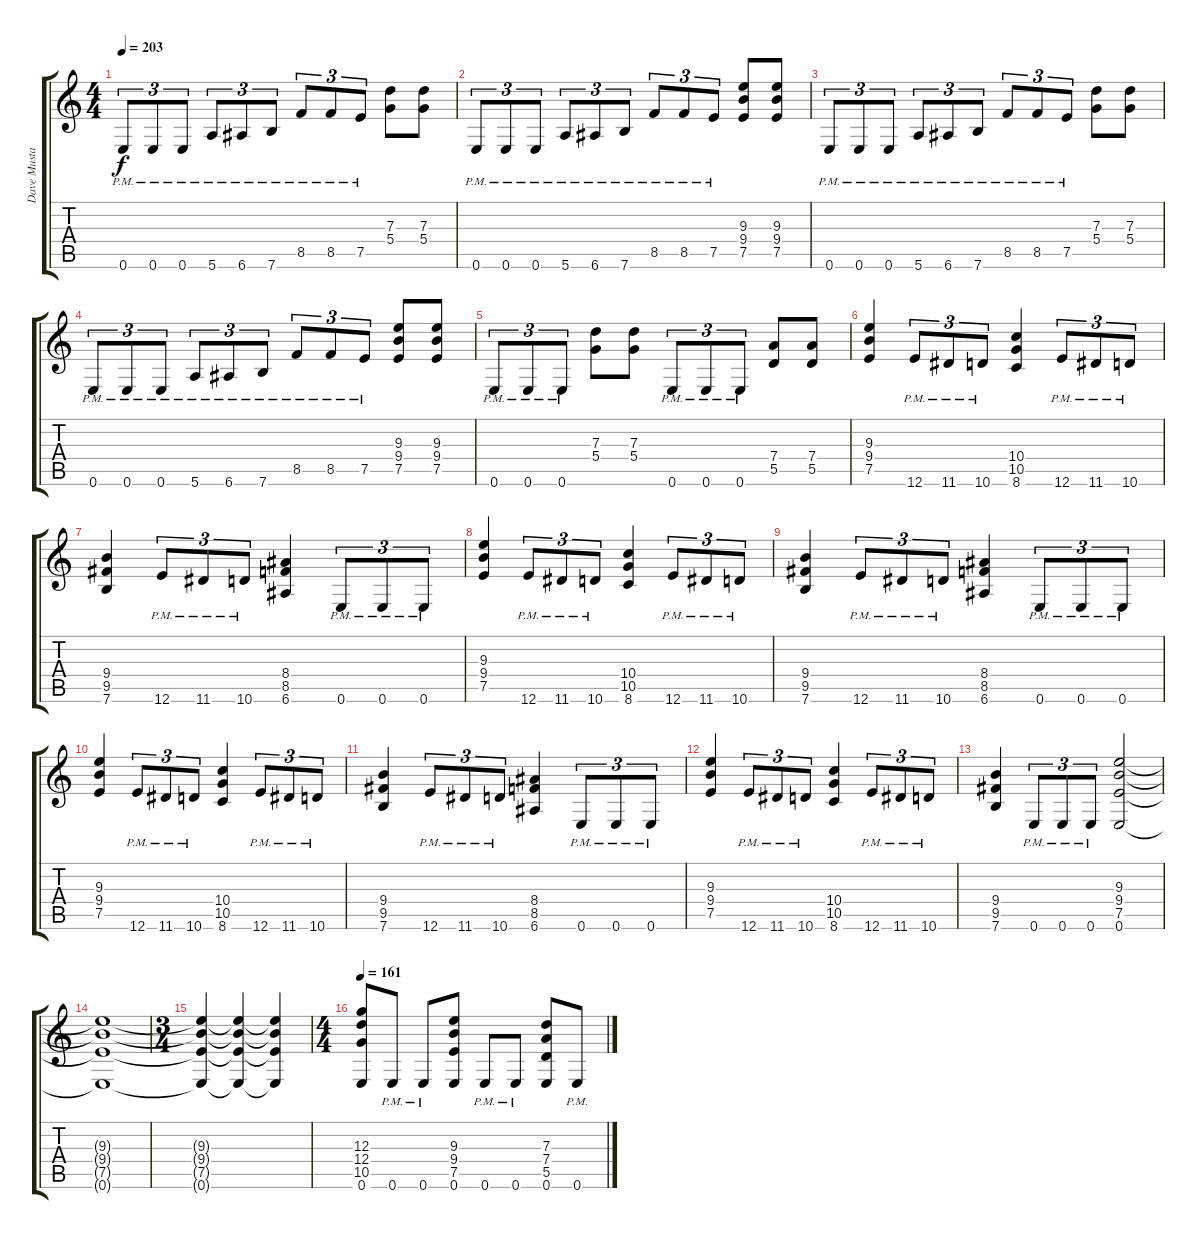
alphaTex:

\track ("Dave Mustaine" "Dave Musta") {instrument distortionguitar}
\staff {score tabs}
\tuning (E4 B3 G3 D3 A2 E2) {hide}
\ts (4 4)
\tempo 203
\clef g2
\ks c
0.6{pm}.8{tu (3 2) dy f} 0.6{pm}.8{tu (3 2)} 0.6{pm}.8{tu (3 2)} 5.6{pm}.8{tu (3 2)} 6.6{pm}.8{tu (3 2)} 7.6{pm}.8{tu (3 2)} 8.5{pm}.8{tu (3 2)} 8.5{pm}.8{tu (3 2)} 7.5{pm}.8{tu (3 2)} (7.3 5.4).8 (7.3 5.4).8 |
0.6{pm}.8{tu (3 2)} 0.6{pm}.8{tu (3 2)} 0.6{pm}.8{tu (3 2)} 5.6{pm}.8{tu (3 2)} 6.6{pm}.8{tu (3 2)} 7.6{pm}.8{tu (3 2)} 8.5{pm}.8{tu (3 2)} 8.5{pm}.8{tu (3 2)} 7.5{pm}.8{tu (3 2)} (9.3 9.4 7.5).8 (9.3 9.4 7.5).8 |
0.6{pm}.8{tu (3 2)} 0.6{pm}.8{tu (3 2)} 0.6{pm}.8{tu (3 2)} 5.6{pm}.8{tu (3 2)} 6.6{pm}.8{tu (3 2)} 7.6{pm}.8{tu (3 2)} 8.5{pm}.8{tu (3 2)} 8.5{pm}.8{tu (3 2)} 7.5{pm}.8{tu (3 2)} (7.3 5.4).8 (7.3 5.4).8 |
0.6{pm}.8{tu (3 2)} 0.6{pm}.8{tu (3 2)} 0.6{pm}.8{tu (3 2)} 5.6{pm}.8{tu (3 2)} 6.6{pm}.8{tu (3 2)} 7.6{pm}.8{tu (3 2)} 8.5{pm}.8{tu (3 2)} 8.5{pm}.8{tu (3 2)} 7.5{pm}.8{tu (3 2)} (9.3 9.4 7.5).8 (9.3 9.4 7.5).8 |
0.6{pm}.8{tu (3 2)} 0.6{pm}.8{tu (3 2)} 0.6{pm}.8{tu (3 2)} (7.3 5.4).8 (7.3 5.4).8 0.6{pm}.8{tu (3 2)} 0.6{pm}.8{tu (3 2)} 0.6{pm}.8{tu (3 2)} (7.4 5.5).8 (7.4 5.5).8 |
(9.3 9.4 7.5).4 12.6{pm}.8{tu (3 2)} 11.6{pm}.8{tu (3 2)} 10.6{pm}.8{tu (3 2)} (10.4 10.5 8.6).4 12.6{pm}.8{tu (3 2)} 11.6{pm}.8{tu (3 2)} 10.6{pm}.8{tu (3 2)} |
(9.4 9.5 7.6).4 12.6{pm}.8{tu (3 2)} 11.6{pm}.8{tu (3 2)} 10.6{pm}.8{tu (3 2)} (8.4 8.5 6.6).4 0.6{pm}.8{tu (3 2)} 0.6{pm}.8{tu (3 2)} 0.6{pm}.8{tu (3 2)} |
(9.3 9.4 7.5).4 12.6{pm}.8{tu (3 2)} 11.6{pm}.8{tu (3 2)} 10.6{pm}.8{tu (3 2)} (10.4 10.5 8.6).4 12.6{pm}.8{tu (3 2)} 11.6{pm}.8{tu (3 2)} 10.6{pm}.8{tu (3 2)} |
(9.4 9.5 7.6).4 12.6{pm}.8{tu (3 2)} 11.6{pm}.8{tu (3 2)} 10.6{pm}.8{tu (3 2)} (8.4 8.5 6.6).4 0.6{pm}.8{tu (3 2)} 0.6{pm}.8{tu (3 2)} 0.6{pm}.8{tu (3 2)} |
(9.3 9.4 7.5).4 12.6{pm}.8{tu (3 2)} 11.6{pm}.8{tu (3 2)} 10.6{pm}.8{tu (3 2)} (10.4 10.5 8.6).4 12.6{pm}.8{tu (3 2)} 11.6{pm}.8{tu (3 2)} 10.6{pm}.8{tu (3 2)} |
(9.4 9.5 7.6).4 12.6{pm}.8{tu (3 2)} 11.6{pm}.8{tu (3 2)} 10.6{pm}.8{tu (3 2)} (8.4 8.5 6.6).4 0.6{pm}.8{tu (3 2)} 0.6{pm}.8{tu (3 2)} 0.6{pm}.8{tu (3 2)} |
(9.3 9.4 7.5).4 12.6{pm}.8{tu (3 2)} 11.6{pm}.8{tu (3 2)} 10.6{pm}.8{tu (3 2)} (10.4 10.5 8.6).4 12.6{pm}.8{tu (3 2)} 11.6{pm}.8{tu (3 2)} 10.6{pm}.8{tu (3 2)} |
(9.4 9.5 7.6).4 0.6{pm}.8{tu (3 2)} 0.6{pm}.8{tu (3 2)} 0.6{pm}.8{tu (3 2)} (9.3 9.4 7.5 0.6).2 |
(9.3{t} 9.4{t} 7.5{t} 0.6{t}).1 |
\ts (3 4)
(9.3{t} 9.4{t} 7.5{t} 0.6{t}).4 (9.3{t} 9.4{t} 7.5{t} 0.6{t}).4 (9.3{t} 9.4{t} 7.5{t} 0.6{t}).4 |
\ts (4 4)
\tempo 161
(12.3 12.4 10.5 0.6).8 0.6{pm}.8 0.6{pm}.8 (9.3 9.4 7.5 0.6).8 0.6{pm}.8 0.6{pm}.8 (7.3 7.4 5.5 0.6).8 0.6{pm}.8
